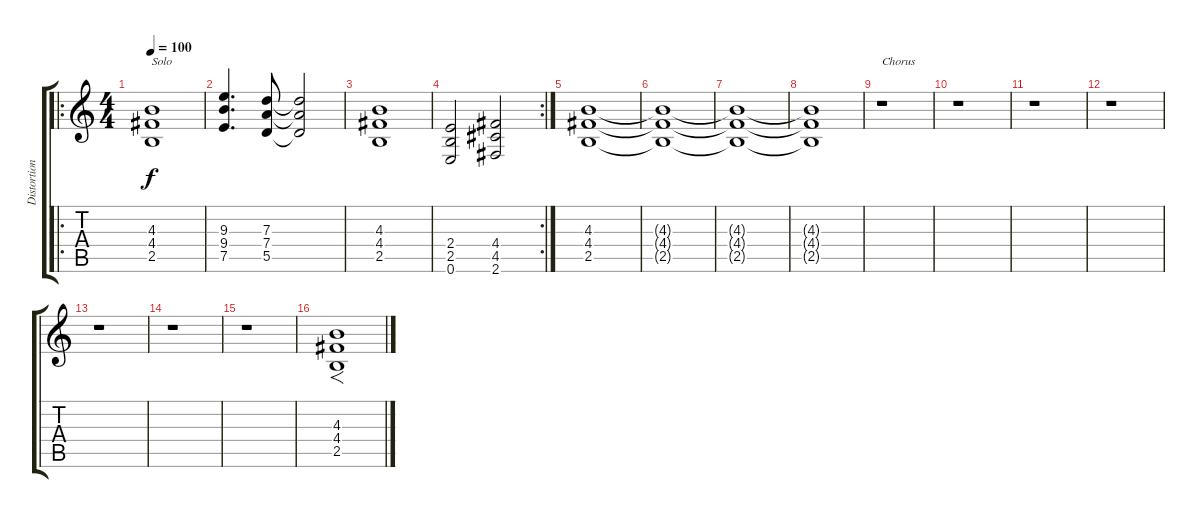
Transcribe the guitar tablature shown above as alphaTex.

\track ("Distortion Guitar II" "Distortion") {instrument distortionguitar}
\staff {score tabs}
\tuning (E4 B3 G3 D3 A2 E2) {hide}
\ro
\ts (4 4)
\tempo 100
\clef g2
\ks c
(4.3 4.4 2.5).1{txt "Solo" dy f} |
(9.3 9.4 7.5).4{d} (7.3 7.4 5.5).8 (7.3{t} 7.4{t} 5.5{t}).2 |
(4.3 4.4 2.5).1 |
\rc 2
(2.4 2.5 0.6).2 (4.4 4.5 2.6).2 |
(4.3 4.4 2.5).1 |
(4.3{t} 4.4{t} 2.5{t}).1 |
(4.3{t} 4.4{t} 2.5{t}).1 |
(4.3{t} 4.4{t} 2.5{t}).1 |
r.1{txt "Chorus"} |
r.1 |
r.1 |
r.1 |
r.1 |
r.1 |
r.1 |
(4.3 4.4 2.5).1{f}
